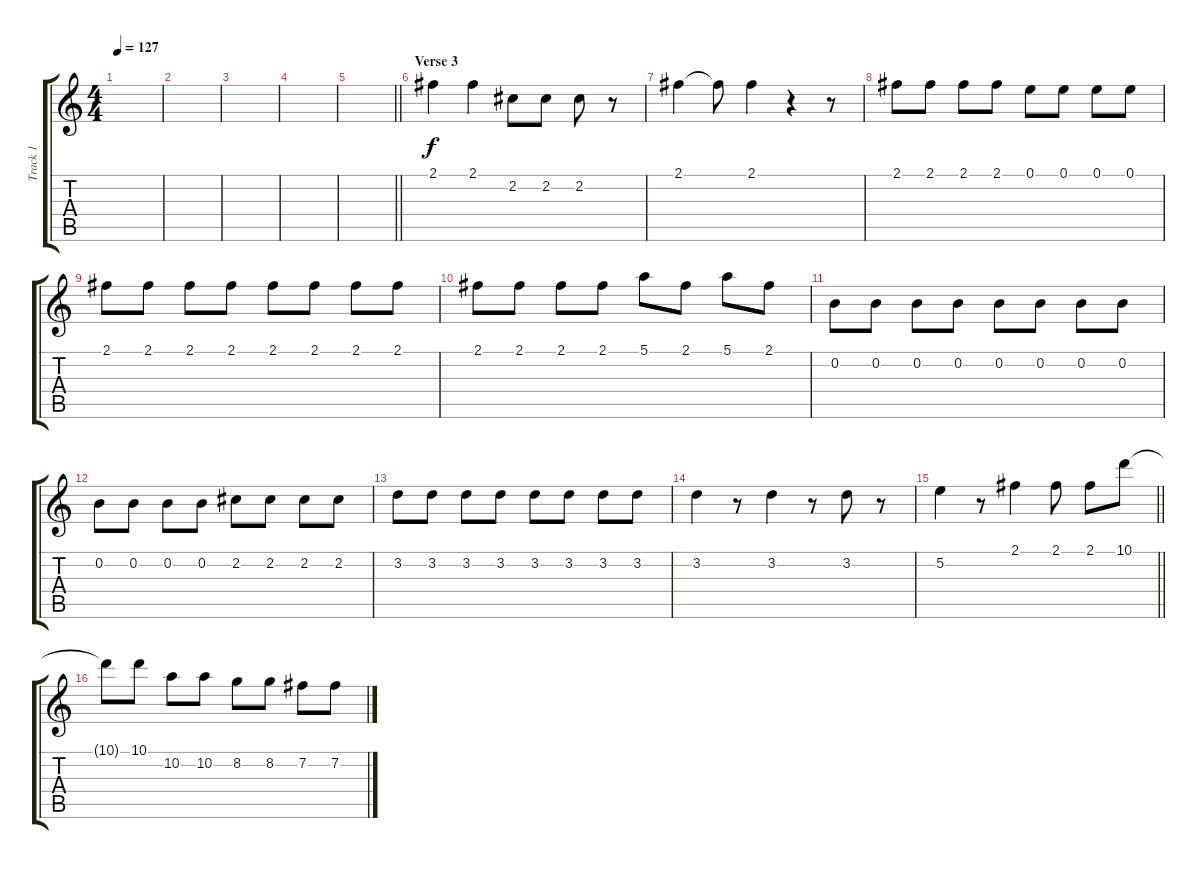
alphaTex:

\track ("Track 1" "Track 1") {instrument acousticguitarsteel}
\staff {score tabs}
\tuning (E4 B3 G3 D3 A2 E2) {hide}
\ts (4 4)
\tempo 127
\clef g2
\ks c
|
|
|
|
\barLineRight lightlight
|
\section ("" "Verse 3")
2.1.4 2.1.4 2.2.8 2.2.8 2.2.8 r.8 |
2.1.4 2.1{t}.8 2.1.4 r.4 r.8 |
2.1.8 2.1.8 2.1.8 2.1.8 0.1.8 0.1.8 0.1.8 0.1.8 |
2.1.8 2.1.8 2.1.8 2.1.8 2.1.8 2.1.8 2.1.8 2.1.8 |
2.1.8 2.1.8 2.1.8 2.1.8 5.1.8 2.1.8 5.1.8 2.1.8 |
0.2.8 0.2.8 0.2.8 0.2.8 0.2.8 0.2.8 0.2.8 0.2.8 |
0.2.8 0.2.8 0.2.8 0.2.8 2.2.8 2.2.8 2.2.8 2.2.8 |
3.2.8 3.2.8 3.2.8 3.2.8 3.2.8 3.2.8 3.2.8 3.2.8 |
3.2.4 r.8 3.2.4 r.8 3.2.8 r.8 |
\barLineRight lightlight
5.2.4 r.8 2.1.4 2.1.8 2.1.8 10.1.8 |
10.1{t}.8 10.1.8 10.2.8 10.2.8 8.2.8 8.2.8 7.2.8 7.2.8
